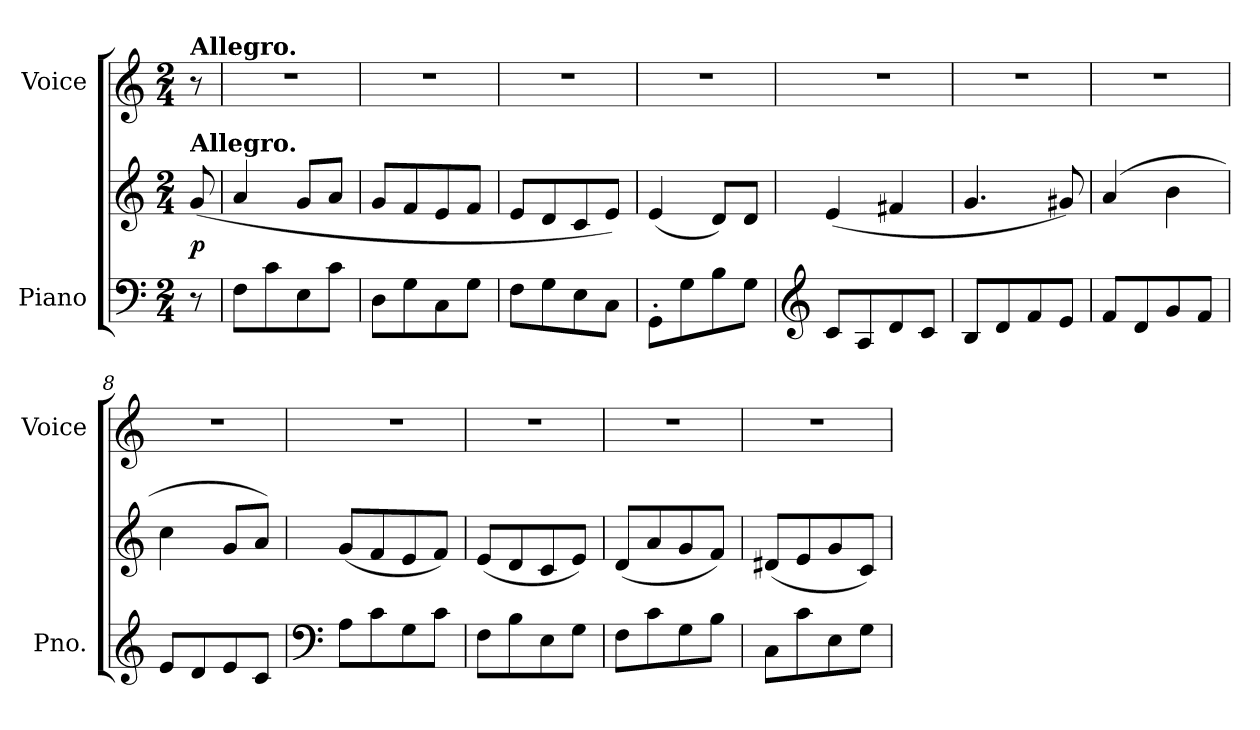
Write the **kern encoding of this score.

**kern	**kern	**dynam	**kern
*part2	*part2	*part2	*part1
*staff3	*staff2	*staff2/3	*staff1
*I"Piano	*	*	*I"Voice
*I'Pno.	*	*	*I'Voice
!!LO:PB:g=z
*clefF4	*clefG2	*	*clefG2
*k[]	*k[]	*	*k[]
*C:	*C:	*	*C:
*M2/4	*M2/4	*	*M2/4
*MM120	*MM120	*	*MM120
=	=	=	=
!	!	!	!LO:TX:a:B:t=Allegro.
!	!LO:TX:a:B:t=Allegro.	!	!
8r	(8gi/	p	8r
=1	=1	=1	=1
!	!	!	!LO:N:vis=1
8Fi\L	4ai/	.	2r
8ci\	.	.	.
8Ei\	8gi/L	.	.
8ci\J	8ai/J	.	.
=2	=2	=2	=2
!	!	!	!LO:N:vis=1
8Di\L	8gi/L	.	2r
8Gi\	8fi/	.	.
8Ci\	8ei/	.	.
8Gi\J	8fi/J	.	.
=3	=3	=3	=3
!	!	!	!LO:N:vis=1
8Fi\L	8ei/L	.	2r
8Gi\	8di/	.	.
8Ei\	8ci/	.	.
8Ci\J	8ei/J)	.	.
=4	=4	=4	=4
!	!	!	!LO:N:vis=1
8GG'i\L	(4ei/	.	2r
8Gi\	.	.	.
8Bi\	8di/L)	.	.
8Gi\J	8di/J	.	.
=5	=5	=5	=5
*clefG2	*	*	*
!	!	!	!LO:N:vis=1
8ci/L	(4ei/	.	2r
8Ai/	.	.	.
8di/	4f#Xi/	.	.
8ci/J	.	.	.
=6	=6	=6	=6
!	!	!	!LO:N:vis=1
8Bi/L	4.gi/	.	2r
8di/	.	.	.
8fi/	.	.	.
8ei/J	8g#Xi/)	.	.
!!LO:LB:g=z
=7	=7	=7	=7
!	!	!	!LO:N:vis=1
8fi/L	(4ai/	.	2r
8di/	.	.	.
8gi/	4bi\	.	.
8fi/J	.	.	.
=8	=8	=8	=8
!	!	!	!LO:N:vis=1
8ei/L	4cci\	.	2r
8di/	.	.	.
8ei/	8gi/L	.	.
8ci/J	8ai/J)	.	.
=9	=9	=9	=9
*clefF4	*	*	*
!	!	!	!LO:N:vis=1
8Ai\L	(8gi/L	.	2r
8ci\	8fi/	.	.
8Gi\	8ei/	.	.
8ci\J	8fi/J)	.	.
=10	=10	=10	=10
!	!	!	!LO:N:vis=1
8Fi\L	(8ei/L	.	2r
8Bi\	8di/	.	.
8Ei\	8ci/	.	.
8Gi\J	8ei/J)	.	.
=11	=11	=11	=11
!	!	!	!LO:N:vis=1
8Fi\L	(8di/L	.	2r
8ci\	8ai/	.	.
8Gi\	8gi/	.	.
8Bi\J	8fi/J)	.	.
=12	=12	=12	=12
!	!	!	!LO:N:vis=1
8Ci\L	(8d#Xi/L	.	2r
8ci\	8ei/	.	.
8Ei\	8gi/	.	.
8Gi\J	8ci/J)	.	.
=	=	=	=
*-	*-	*-	*-
